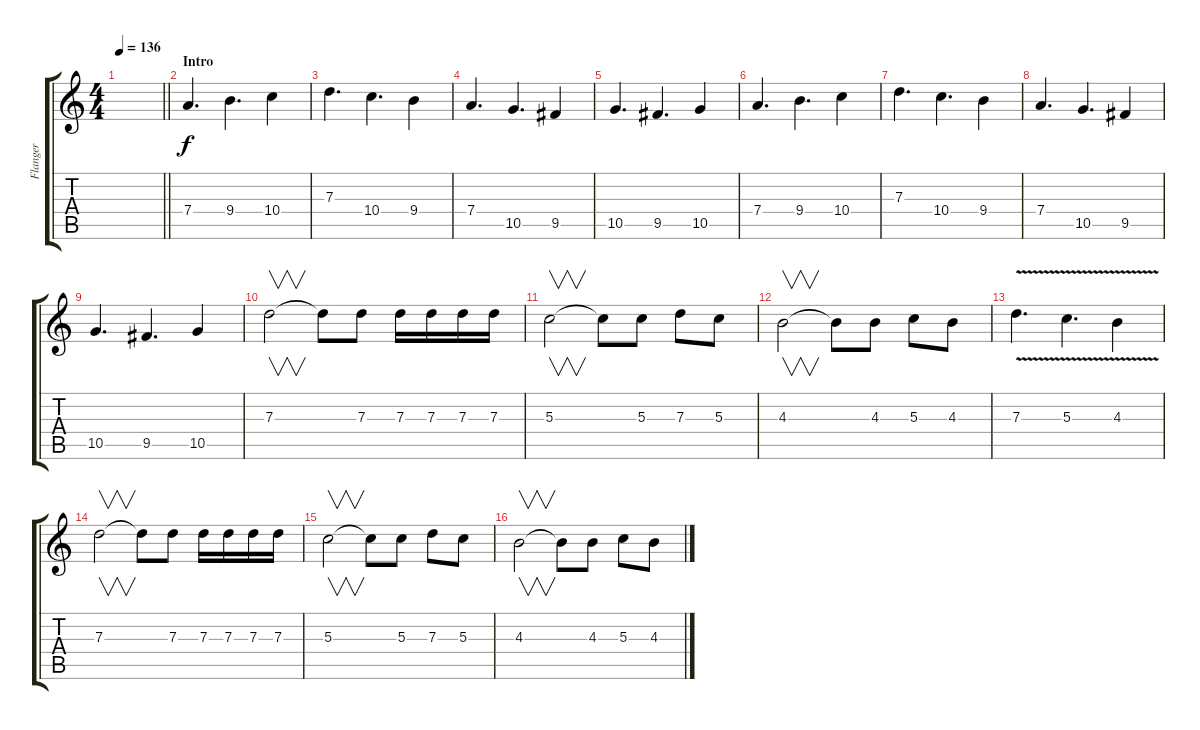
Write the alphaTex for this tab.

\track ("Flanger" "Flanger") {instrument guitarharmonics}
\staff {score tabs}
\tuning (E4 B3 G3 D3 A2 E2) {hide}
\ts (4 4)
\tempo 136
\clef g2
\barLineRight lightlight
\ks c
|
\section ("" "Intro")
7.4.4{d} 9.4.4{d} 10.4.4 |
7.3.4{d} 10.4.4{d} 9.4.4 |
7.4.4{d} 10.5.4{d} 9.5.4 |
10.5.4{d} 9.5.4{d} 10.5.4 |
7.4.4{d} 9.4.4{d} 10.4.4 |
7.3.4{d} 10.4.4{d} 9.4.4 |
7.4.4{d} 10.5.4{d} 9.5.4 |
10.5.4{d} 9.5.4{d} 10.5.4 |
7.3.2{v} 7.3{t}.8 7.3.8 7.3.16 7.3.16 7.3.16 7.3.16 |
5.3.2{v} 5.3{t}.8 5.3.8 7.3.8 5.3.8 |
4.3.2{v} 4.3{t}.8 4.3.8 5.3.8 4.3.8 |
7.3{v}.4{d} 5.3{v}.4{d} 4.3{v}.4 |
7.3.2{v} 7.3{t}.8 7.3.8 7.3.16 7.3.16 7.3.16 7.3.16 |
5.3.2{v} 5.3{t}.8 5.3.8 7.3.8 5.3.8 |
4.3.2{v} 4.3{t}.8 4.3.8 5.3.8 4.3.8
